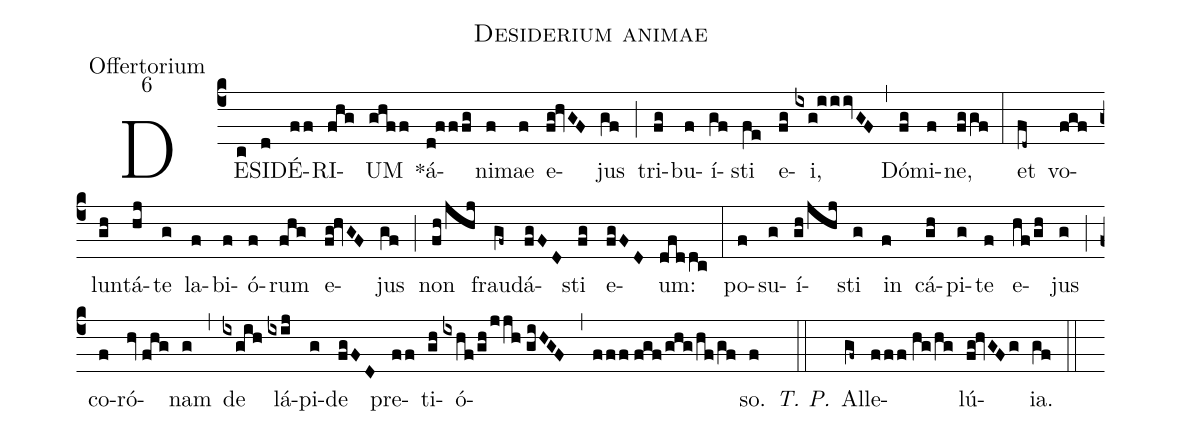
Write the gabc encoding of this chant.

name:Desiderium animae;
office-part:Offertorium;
mode:6;
%%
(c4) DE(c)SI(d)DÉ(ff)RI(fhg)UM(ghff) *á(d!fffg)ni(f)mae(f) e(fg!hvGF)jus(gf) (;) tri(fg)bu(f)í(gf)sti(fe) e(fg)i,(ixg!iiivGF) (,) Dó(fg)mi(f)ne,(fggf) (:) et(fd~) vo(fgf)lun(gh)tá(hj)te(g) la(f)bi(f)ó(f)rum(fhg) e(fg!hvGF)jus(gf) (;) non(fh/jhj) frau(gf~)dá(fgFD)sti(fg) e(fgFD)um:(dfddc) (:) po(f)su(g)í(gh/jhj)sti(g) in(f) cá(gh)pi(g)te(f) e(hf/gh)jus(g) (;) co(f)ró(hv//fhg)nam(g) (,) de(ixgih) lá(ixij)pi(g)de(fgFD) pre(ff)ti(gh)ó(ixhf/gh/jjh//giHGF//,fff//fgf/ghg/hf/gf)so.(f) <i>T. P.</i>(::) Al(gf~)le(fff//hg/hg)lú(fg!hvGFg)ia.(gf) (::)
